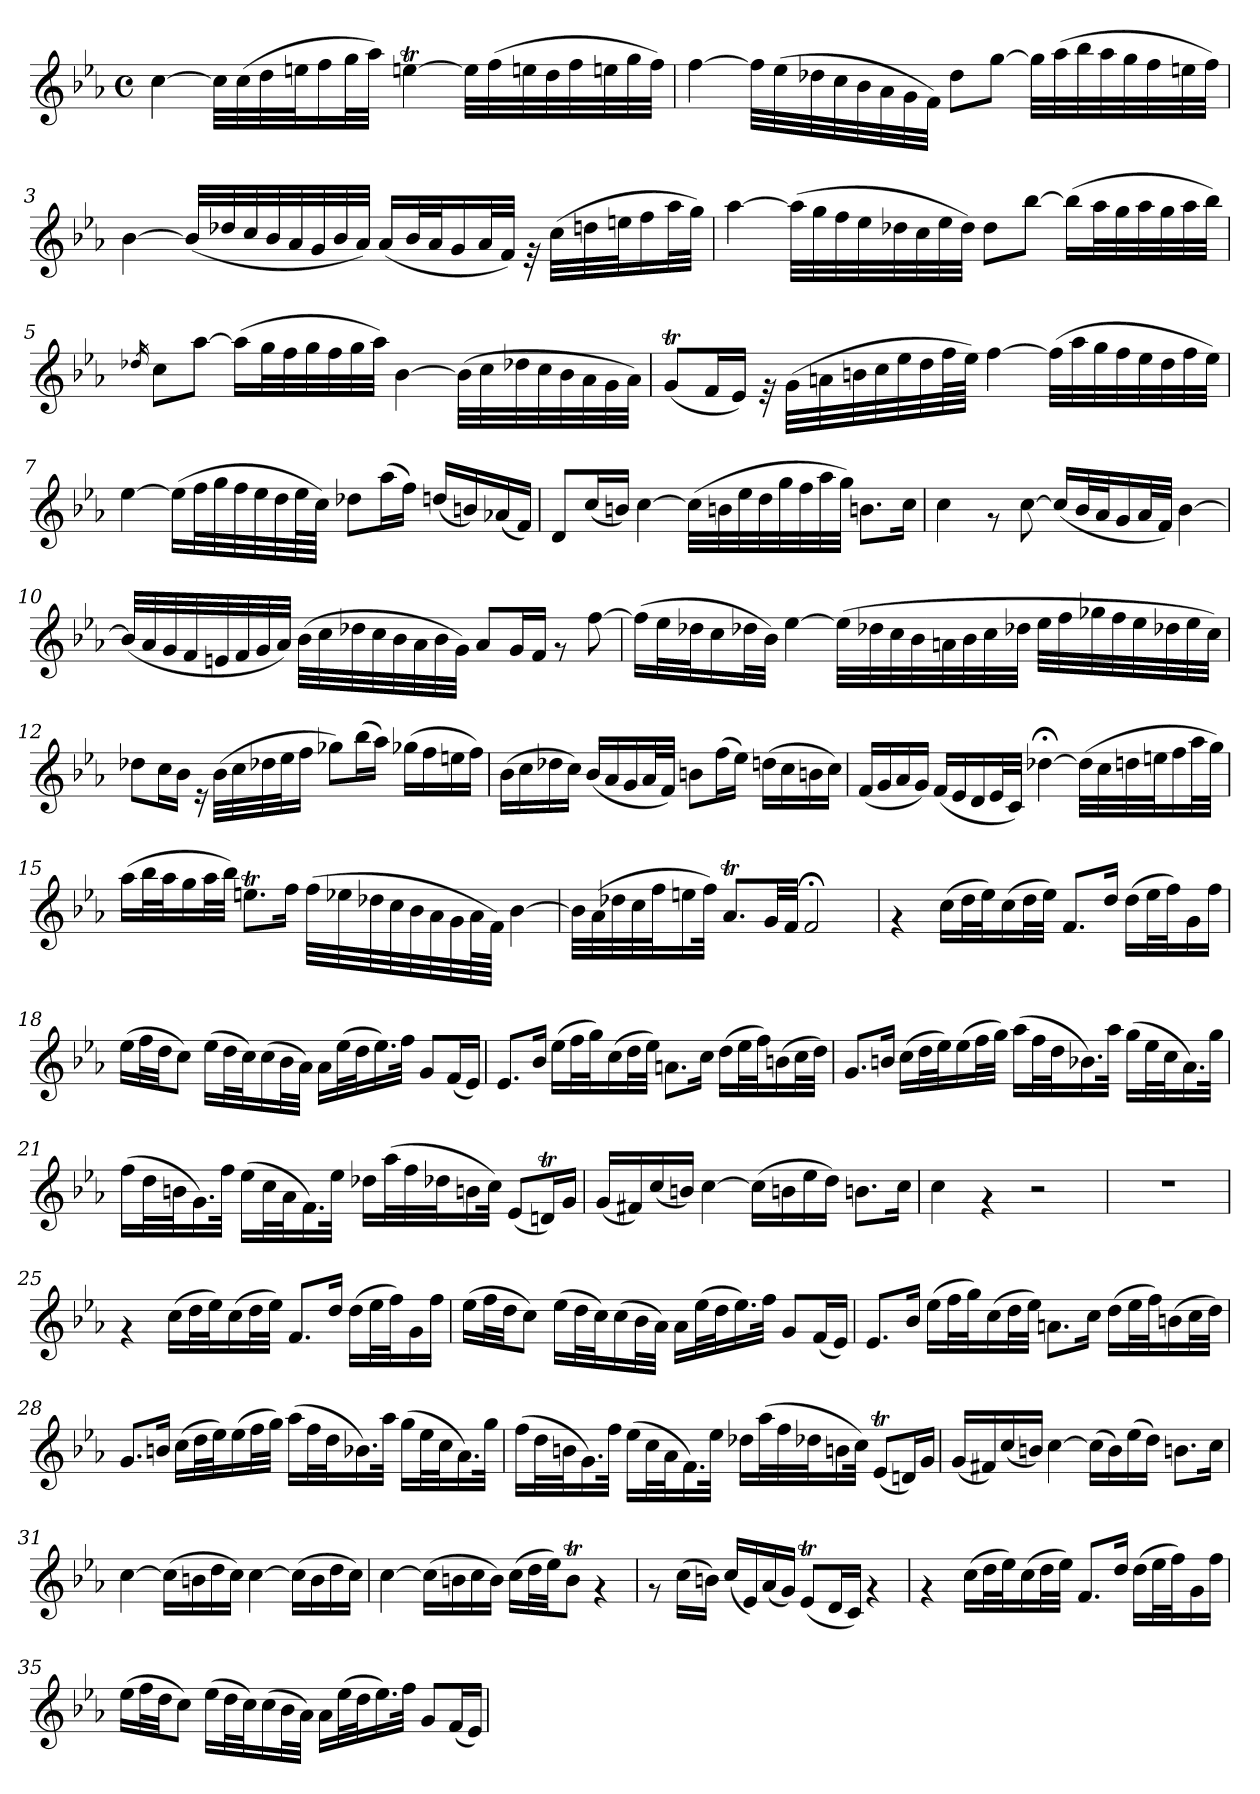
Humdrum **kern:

**kern
*part1
*staff1
*clefG2
*k[b-e-a-]
*E-:
*M4/4
*met(c)
=1
[>4cc\
32cc\LLL]
(>32cc\
32dd\
32een\J
16ff\
32gg\L
32aa-\JJJ)
[>4eent\
32ee\LLL]
(>32ff\
32eeni\
32dd\
32ff\
32een\
32gg\
32ff\JJJ)
=2
[>4ff\
32ff\LLL]
(>32ee-i\
32dd-X\
32cc\
32b-\
32a-\
32g\
32f\JJJ)
8dd-i\L
[>8gg\J
32gg\LLL]
(>32aa-\
32bb-\
32aa-\
32gg\
32ff\
32een\
32ff\JJJ)
!!LO:LB:g=z
=3
[>4b-\
(<32b-/LLL]
32dd-X/
32cc/
32b-/
32a-/
32g/
32b-/
32a-/JJJ)
(<16a-/LL
32b-/L
32a-/J
16g/
32a-/L
32f/JJJ)
32re
(>32cc\LLL
32ddni\
32een\J
16ff\
32aa-\L
32gg\JJJ)
=4
[>4aa-\
(>32aa-\LLL]
32gg\
32ff\
32ee-i\
32dd-X\
32cc\
32ee-\
32dd-i\JJJ)
8dd-\L
[>8bb-\J
(>16bb-\LL]
32aa-\L
32gg\
32aa-\
32gg\
32aa-\
32bb-\JJJ)
!!LO:LB:g=z
=5
16qdd-X/
8cc\L
[>8aa-\J
(>16aa-\LL]
32gg\L
32ff\
32gg\
32ff\
32gg\
32aa-\JJJ)
[>4b-\
(>32b-\LLL]
32cc\
32dd-\
32cc\
32b-\
32a-\
32g\
32a-\JJJ)
=6
(<8gt/L
16f/L
16e-/JJ)
32re
(>32g\LLL
32an\
32bn\
32cc\
32ee-\
32dd\
64ff\L
64ee-\JJJJ)
[>4ff\
(>32ff\LLL]
32aa-i\
32gg\
32ff\
32ee-\
32dd\
32ff\
32ee-\JJJ)
!!LO:LB:g=z
=7
[>4ee-\
(>16ee-\LL]
32ff\L
32gg\
32ff\
32ee-\
32dd\
64ee-\L
64cc\JJJJ)
8dd-X\L
(>16aa-\L
16ff\JJ)
(<16ddn/LL
16bn/)
(<16a-X/
16f/JJ)
=8
8d/L
(<16cc/L
16bn/JJ)
[>4cc\
(>32cc\LLL]
32bn\
32ee-\
32dd\
32gg\
32ff\
32aa-i\
32gg\JJJ)
8.bn\L
16cc\Jk
!!LO:LB:g=z
=9
4cc\
8rf
[>8cc\
(<16cc/LL]
32b-/L
32a-/J
16g/
32a-/L
32f/JJJ)
[>4b-\
=10
(<32b-/LLL]
32a-/
32g/
32f/
32en/
32f/
32g/
32a-/JJJ)
(>32b-\LLL
32cc\
32dd-X\
32cc\
32b-\
32a-\
32b-\
32g\JJJ)
8a-/L
16g/L
16f/JJ
8rf
[<8ff\
!!LO:LB:g=z
=11
(>16ff\LL]
32ee-\L
32dd-X\J
16cc\
32dd-X\L
32b-\JJJ)
[>4ee-\
(>32ee-\LLL]
32dd-X\
32cc\
32b-\
32an\
32b-\
32cc\
32dd-X\JJJ
32ee-\LLL
32ff\
32gg-X\
32ff\
32ee-\
32dd-X\
32ee-\
32cc\JJJ)
=12
8dd-X\L
16cc\L
16b-\JJ
16re
(>32b-\LLL
32cc\
32dd-X\
32ee-\J
16ff\JJ
8gg-X\L)
(>16bb-\L
16aa-\JJ)
(>16gg-X\LL
16ff\
16een\
16ff\JJ)
!!LO:LB:g=z
=13
(>16b-\LL
16cc\
16dd-X\
16cc\JJ)
(<16b-/LL
16a-/
16g/
32a-/L
32f/JJJ)
8bn\L
(>16ff\L
16ee-\JJ)
(>16ddn\LL
16cc\
16bn\
16cc\JJ)
=14
(<16f/LL
16g/
16a-/
16g/JJ)
(<16f/LL
16e-/
16d/
32e-/L
32c/JJJ)
[>4dd-X;<\
(>32dd-\LLL]
32cc\
32ddn\
32een\J
16ff\
32aa-\L
32gg\JJJ)
!!LO:LB:g=z
=15
(>16aa-\LL
32bb-\L
32aa-\J
16gg\
32aa-\L
32bb-\JJJ)
8.eent\L
16ff\Jk
(>32ff\LLL
32ee-i\
32dd-X\
32cc\
32b-\
32a-\
32g\
64a-\L
64f\JJJJ)
[>4b-\
=16
32b-\LLL]
(>32a-\
32dd-X\
32cc\
32ff\J
16een\
32ff\JJk)
8.a-T/L
32g/LL
32f/JJJ
2f;/
!!LO:PB:g=z
=17!
4rf
(>16cc\LL
32dd\L
32ee-\J)
(>16cc\
32dd\L
32ee-\JJJ)
8.f/L
16dd/Jk
(>16dd\LL
32ee-\L
32ff\J)
16g\
16ff\JJ
=18
(>16ee-\LL
32ff\L
32dd\JJ
8cc\J)
(>16ee-\LL
32dd\L
32cc\J)
(>16cc\
32b-\L
32a-\JJJ)
16a-\LL
(>32ee-\L
32dd\J
16.ee-\)
32ff\JJk
8g/L
(<16f/L
16e-/JJ)
!!LO:LB:g=z
=19
8.e-/L
16b-/Jk
(>16ee-\LL
32ff\L
32gg\J)
(>16cc\
32dd\L
32ee-\JJJ)
8.an\L
16cc\Jk
(>16dd\LL
32ee-\L
32ff\J)
(>16bn\
32cc\L
32dd\JJJ)
=20
8.g/L
16bn/Jk
(>16cc\LL
32dd\L
32ee-\J)
(>16ee-\
32ff\L
32gg\JJJ)
(>16aa-\LL
32ff\L
32dd\J
16.b-X\)
32aa-\JJk
(>16gg\LL
32ee-\L
32cc\J
16.a-\)
32gg\JJk
!!LO:LB:g=z
=21
(>16ff\LL
32dd\L
32bn\J
16.g\)
32ff\JJk
(>16ee-\LL
32cc\L
32a-\J
16.f\)
32ee-\JJk
16dd-X\LL
(>32aa-\L
32ff\
32dd-X\J
16bn\
32cc\JJk)
(<8e-/L
16dnt/L)
16g/JJ
=22
(<16g/LL
16f#X/)
(<16cc/
16bn/JJ)
[>4cc\
(>16cc\LL]
16bn\
16ee-\
16dd\JJ)
8.bn\L
16cc\Jk
=23
4cc\
4rf
2r
=24
1r
!!LO:LB:g=z
=25
4rf
(>16cc\LL
32dd\L
32ee-\J)
(>16cc\
32dd\L
32ee-\JJJ)
8.f/L
16dd/Jk
(>16dd\LL
32ee-\L
32ff\J)
16g\
16ff\JJ
=26
(>16ee-\LL
32ff\L
32dd\JJ
8cc\J)
(>16ee-\LL
32dd\L
32cc\J)
(>16cc\
32b-\L
32a-\JJJ)
16a-\LL
(>32ee-\L
32dd\J
16.ee-\)
32ff\JJk
8g/L
(<16f/L
16e-/JJ)
=27
8.e-/L
16b-/Jk
(>16ee-\LL
32ff\L
32gg\J)
(>16cc\
32dd\L
32ee-\JJJ)
8.an\L
16cc\Jk
(>16dd\LL
32ee-\L
32ff\J)
(>16bn\
32cc\L
32dd\JJJ)
!!LO:LB:g=z
=28
8.g/L
16bn/Jk
(>16cc\LL
32dd\L
32ee-\J)
(>16ee-\
32ff\L
32gg\JJJ)
(>16aa-\LL
32ff\L
32dd\J
16.b-X\)
32aa-\JJk
(>16gg\LL
32ee-\L
32cc\J
16.a-\)
32gg\JJk
=29
(>16ff\LL
32dd\L
32bn\J
16.g\)
32ff\JJk
(>16ee-\LL
32cc\L
32a-\J
16.f\)
32ee-\JJk
16dd-X\LL
(>32aa-\L
32ff\
32dd-X\J
16bn\
32cc\JJk)
(<8e-T/L
16dn/L)
16g/JJ
!!LO:LB:g=z
=30
(<16g/LL
16f#X/)
(<16cc/
16bn/JJ)
[>4cc\
(>16cc\LL]
16b\)
(>16ee-\
16dd\JJ)
8.bn\L
16cc\Jk
=31
[>4cc\
(>16cc\LL]
16bn\
16dd\
16cc\JJ)
[>4cc\
(>16cc\LL]
16b\
16dd\
16cc\JJ)
=32
[>4cc\
(>16cc\LL]
16bn\
16cc\
16b\JJ)
(>16cc\LL
32dd\L
32ee-\JJ)
8bt\J
4rf
!!LO:LB:g=z
=33
8rf
(>16cc\LL
16bn\JJ)
(<16cc/LL
16e-/)
(<16a-/
16g/JJ)
(<8e-T/L
16d/L
16c/JJ)
4rf
=34
4rf
(>16cc\LL
32dd\L
32ee-\J)
(>16cc\
32dd\L
32ee-\JJJ)
8.f/L
16dd/Jk
(>16dd\LL
32ee-\L
32ff\J)
16g\
16ff\JJ
=35
(>16ee-\LL
32ff\L
32dd\JJ
8cc\J)
(>16ee-\LL
32dd\L
32cc\J)
(>16cc\
32b-\L
32a-\JJJ)
16a-\LL
(>32ee-\L
32dd\J
16.ee-\)
32ff\JJk
8g/L
(<16f/L
16e-/JJ)
=
*-
